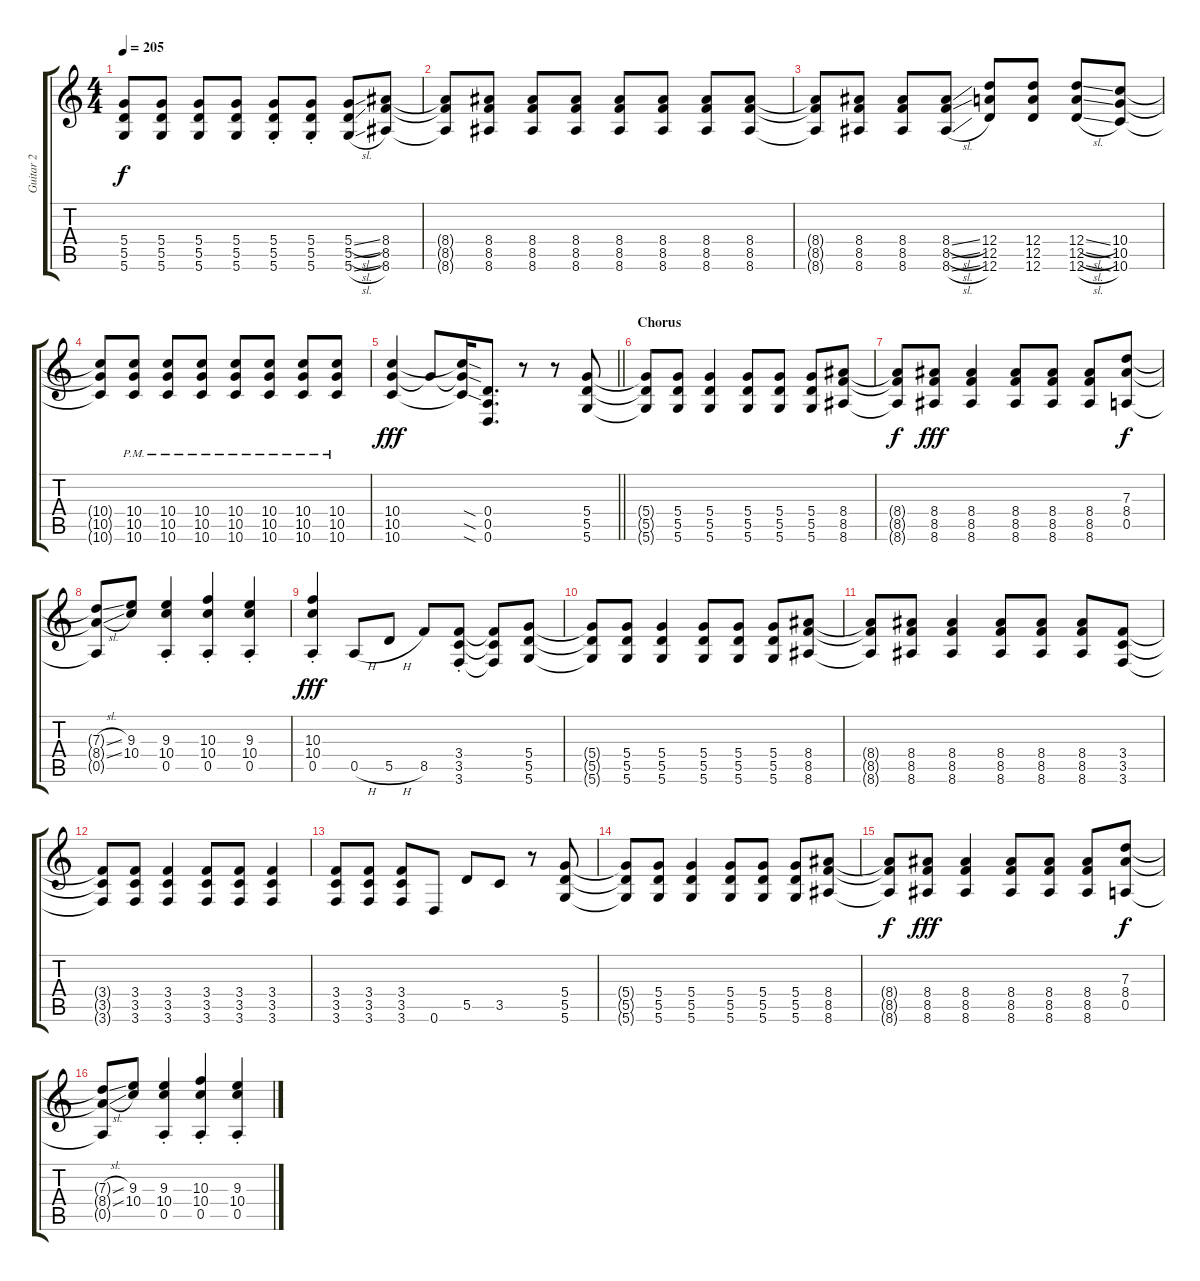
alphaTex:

\track ("Guitar 2" "Guitar 2") {instrument distortionguitar}
\staff {score tabs}
\tuning (E4 B3 G3 D3 A2 D2) {hide}
\ts (4 4)
\tempo 205
\clef g2
\ks c
(5.4{t} 5.5{t} 5.6{t}).8{dy f} (5.4 5.5 5.6).8 (5.4 5.5 5.6).8 (5.4 5.5 5.6).8 (5.4 5.5{st} 5.6).8 (5.4 5.5{st} 5.6).8 (5.4{sl} 5.5{sl} 5.6{sl}).8 (8.4 8.5 8.6).8 |
(8.4{t} 8.5{t} 8.6{t}).8 (8.4 8.5 8.6).8 (8.4 8.5 8.6).8 (8.4 8.5 8.6).8 (8.4 8.5 8.6).8 (8.4 8.5 8.6).8 (8.4 8.5 8.6).8 (8.4 8.5 8.6).8 |
(8.4{t} 8.5{t} 8.6{t}).8 (8.4 8.5 8.6).8 (8.4 8.5 8.6).8 (8.4{sl} 8.5{sl} 8.6{sl}).8 (12.4 12.5 12.6).8 (12.4 12.5 12.6).8 (12.4{sl} 12.5{sl} 12.6{sl}).8 (10.4 10.5 10.6).8 |
(10.4{t} 10.5{t} 10.6{t}).8 (10.4{pm} 10.5{pm} 10.6{pm}).8 (10.4{pm} 10.5{pm} 10.6{pm}).8 (10.4{pm} 10.5{pm} 10.6{pm}).8 (10.4{pm} 10.5{pm} 10.6{pm}).8 (10.4{pm} 10.5{pm} 10.6{pm}).8 (10.4{pm} 10.5{pm} 10.6{pm}).8 (10.4{pm} 10.5{pm} 10.6{pm}).8 |
\barLineRight lightlight
(10.4 10.5 10.6).4{dy fff} 10.5{t}.8 (10.4{sod t} 10.5{sod t} 10.6{sod t}).16 (0.4 0.5 0.6).8{d} r.8 r.8 (5.4 5.5 5.6).8 |
\section ("" "Chorus")
(5.4{t} 5.5{t} 5.6{t}).8 (5.4 5.5 5.6).8 (5.4 5.5 5.6).4 (5.4 5.5 5.6).8 (5.4 5.5 5.6).8 (5.4 5.5 5.6).8 (8.4 8.5 8.6).8 |
(8.4{t} 8.5{t} 8.6{t}).8{dy f} (8.4 8.5 8.6).8{dy fff} (8.4 8.5 8.6).4 (8.4 8.5 8.6).8 (8.4 8.5 8.6).8 (8.4 8.5 8.6).8 (7.3 8.4 0.5).8{dy f} |
(7.3{sl t} 8.4{sl t} 0.5{t}).8 (9.3 10.4).8 (9.3{st} 10.4{st} 0.5{st}).4 (10.3{st} 10.4{st} 0.5{st}).4 (9.3{st} 10.4{st} 0.5{st}).4 |
(10.3{st} 10.4{st} 0.5{st}).4{dy fff} 0.5{h}.8 5.5{h}.8 8.5.8 (3.4 3.5{st} 3.6{st}).8 (3.4{t} 3.5{t} 3.6{t}).8 (5.4 5.5 5.6).8 |
(5.4{t} 5.5{t} 5.6{t}).8 (5.4 5.5 5.6).8 (5.4 5.5 5.6).4 (5.4 5.5 5.6).8 (5.4 5.5 5.6).8 (5.4 5.5 5.6).8 (8.4 8.5 8.6).8 |
(8.4{t} 8.5{t} 8.6{t}).8 (8.4 8.5 8.6).8 (8.4 8.5 8.6).4 (8.4 8.5 8.6).8 (8.4 8.5 8.6).8 (8.4 8.5 8.6).8 (3.4 3.5 3.6).8 |
(3.4{t} 3.5{t} 3.6{t}).8 (3.4 3.5 3.6).8 (3.4 3.5 3.6).4 (3.4 3.5 3.6).8 (3.4 3.5 3.6).8 (3.4 3.5 3.6).4 |
(3.4 3.5 3.6).8 (3.4 3.5 3.6).8 (3.4 3.5 3.6).8 0.6.8 5.5.8 3.5.8 r.8 (5.4 5.5 5.6).8 |
(5.4{t} 5.5{t} 5.6{t}).8 (5.4 5.5 5.6).8 (5.4 5.5 5.6).4 (5.4 5.5 5.6).8 (5.4 5.5 5.6).8 (5.4 5.5 5.6).8 (8.4 8.5 8.6).8 |
(8.4{t} 8.5{t} 8.6{t}).8{dy f} (8.4 8.5 8.6).8{dy fff} (8.4 8.5 8.6).4 (8.4 8.5 8.6).8 (8.4 8.5 8.6).8 (8.4 8.5 8.6).8 (7.3 8.4 0.5).8{dy f} |
(7.3{sl t} 8.4{sl t} 0.5{t}).8 (9.3 10.4).8 (9.3{st} 10.4{st} 0.5{st}).4 (10.3{st} 10.4{st} 0.5{st}).4 (9.3{st} 10.4{st} 0.5{st}).4
